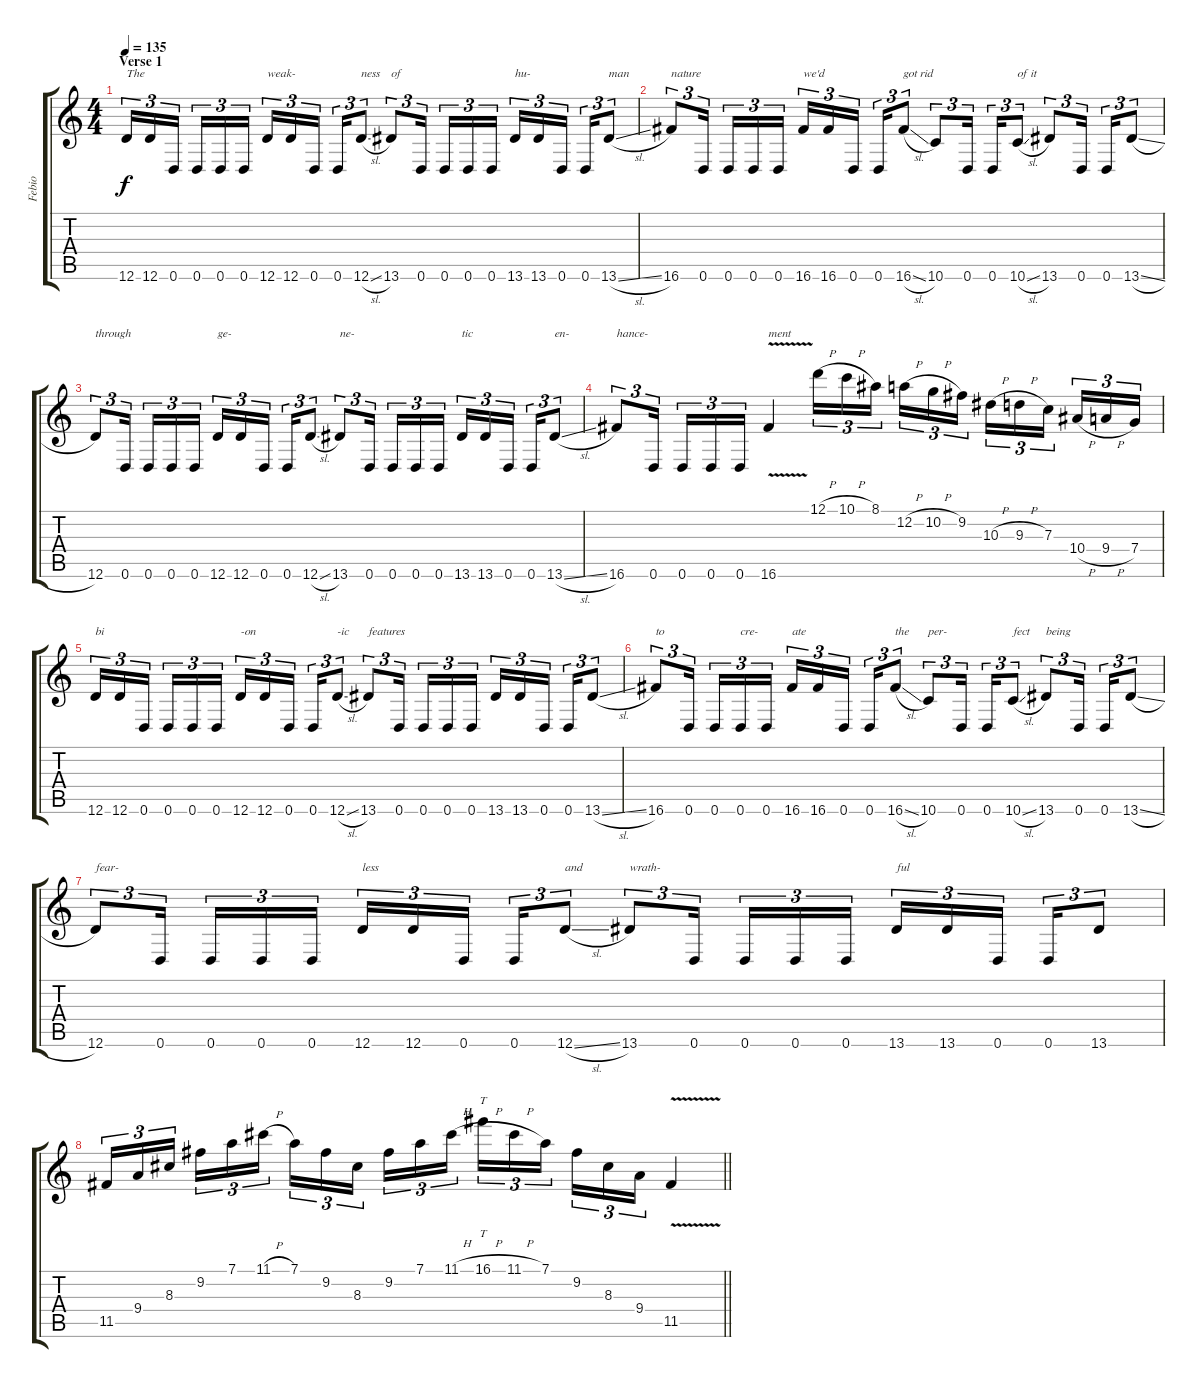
\track ("Febio" "Febio") {instrument distortionguitar}
\staff {score tabs}
\tuning (D4 A3 F3 C3 G2 D2) {hide}
\ts (4 4)
\section ("" "Verse 1")
\tempo 135
\clef g2
\ks c
12.6.16{tu (3 2) txt "The" dy f} 12.6.16{tu (3 2)} 0.6.16{tu (3 2) beam splitsecondary} 0.6.16{tu (3 2)} 0.6.16{tu (3 2)} 0.6.16{tu (3 2)} 12.6.16{tu (3 2) txt "weak-"} 12.6.16{tu (3 2)} 0.6.16{tu (3 2) beam splitsecondary} 0.6.16{tu (3 2)} 12.6{sl}.8{tu (3 2) txt "ness"} 13.6.8{tu (3 2) txt "of"} 0.6.16{tu (3 2) beam splitsecondary} 0.6.16{tu (3 2)} 0.6.16{tu (3 2)} 0.6.16{tu (3 2)} 13.6.16{tu (3 2) txt "hu-"} 13.6.16{tu (3 2)} 0.6.16{tu (3 2) beam splitsecondary} 0.6.16{tu (3 2)} 13.6{sl}.8{tu (3 2) txt "man"} |
16.6.8{tu (3 2) txt "nature"} 0.6.16{tu (3 2) beam splitsecondary} 0.6.16{tu (3 2)} 0.6.16{tu (3 2)} 0.6.16{tu (3 2)} 16.6.16{tu (3 2) txt "we'd"} 16.6.16{tu (3 2)} 0.6.16{tu (3 2) beam splitsecondary} 0.6.16{tu (3 2)} 16.6{sl}.8{tu (3 2) txt "got rid"} 10.6.8{tu (3 2)} 0.6.16{tu (3 2) beam splitsecondary} 0.6.16{tu (3 2)} 10.6{sl}.8{tu (3 2) txt "of it"} 13.6.8{tu (3 2)} 0.6.16{tu (3 2) beam splitsecondary} 0.6.16{tu (3 2)} 13.6{sl}.8{tu (3 2)} |
12.6.8{tu (3 2) txt "through"} 0.6.16{tu (3 2) beam splitsecondary} 0.6.16{tu (3 2)} 0.6.16{tu (3 2)} 0.6.16{tu (3 2)} 12.6.16{tu (3 2) txt "ge-"} 12.6.16{tu (3 2)} 0.6.16{tu (3 2) beam splitsecondary} 0.6.16{tu (3 2)} 12.6{sl}.8{tu (3 2)} 13.6.8{tu (3 2) txt "ne-"} 0.6.16{tu (3 2) beam splitsecondary} 0.6.16{tu (3 2)} 0.6.16{tu (3 2)} 0.6.16{tu (3 2)} 13.6.16{tu (3 2) txt "tic"} 13.6.16{tu (3 2)} 0.6.16{tu (3 2) beam splitsecondary} 0.6.16{tu (3 2)} 13.6{sl}.8{tu (3 2) txt "en-"} |
16.6.8{tu (3 2) txt "hance-"} 0.6.16{tu (3 2) beam splitsecondary} 0.6.16{tu (3 2)} 0.6.16{tu (3 2)} 0.6.16{tu (3 2)} 16.6{v}.4{txt "ment"} 12.1{h}.16{tu (3 2)} 10.1{h}.16{tu (3 2)} 8.1.16{tu (3 2) beam splitsecondary} 12.2{h}.16{tu (3 2)} 10.2{h}.16{tu (3 2)} 9.2.16{tu (3 2)} 10.3{h}.16{tu (3 2)} 9.3{h}.16{tu (3 2)} 7.3.16{tu (3 2) beam splitsecondary} 10.4{h}.16{tu (3 2)} 9.4{h}.16{tu (3 2)} 7.4.16{tu (3 2)} |
12.6.16{tu (3 2) txt "bi"} 12.6.16{tu (3 2)} 0.6.16{tu (3 2) beam splitsecondary} 0.6.16{tu (3 2)} 0.6.16{tu (3 2)} 0.6.16{tu (3 2)} 12.6.16{tu (3 2) txt "-on"} 12.6.16{tu (3 2)} 0.6.16{tu (3 2) beam splitsecondary} 0.6.16{tu (3 2)} 12.6{sl}.8{tu (3 2) txt "-ic"} 13.6.8{tu (3 2) txt "features"} 0.6.16{tu (3 2) beam splitsecondary} 0.6.16{tu (3 2)} 0.6.16{tu (3 2)} 0.6.16{tu (3 2)} 13.6.16{tu (3 2)} 13.6.16{tu (3 2)} 0.6.16{tu (3 2) beam splitsecondary} 0.6.16{tu (3 2)} 13.6{sl}.8{tu (3 2)} |
16.6.8{tu (3 2) txt "to"} 0.6.16{tu (3 2) beam splitsecondary} 0.6.16{tu (3 2)} 0.6.16{tu (3 2) txt "cre-"} 0.6.16{tu (3 2)} 16.6.16{tu (3 2) txt "ate"} 16.6.16{tu (3 2)} 0.6.16{tu (3 2) beam splitsecondary} 0.6.16{tu (3 2)} 16.6{sl}.8{tu (3 2) txt "the"} 10.6.8{tu (3 2) txt "per-"} 0.6.16{tu (3 2) beam splitsecondary} 0.6.16{tu (3 2)} 10.6{sl}.8{tu (3 2) txt "fect"} 13.6.8{tu (3 2) txt "being"} 0.6.16{tu (3 2) beam splitsecondary} 0.6.16{tu (3 2)} 13.6{sl}.8{tu (3 2)} |
12.6.8{tu (3 2) txt "fear-"} 0.6.16{tu (3 2) beam splitsecondary} 0.6.16{tu (3 2)} 0.6.16{tu (3 2)} 0.6.16{tu (3 2)} 12.6.16{tu (3 2) txt "less"} 12.6.16{tu (3 2)} 0.6.16{tu (3 2) beam splitsecondary} 0.6.16{tu (3 2)} 12.6{sl}.8{tu (3 2) txt "and"} 13.6.8{tu (3 2) txt "wrath-"} 0.6.16{tu (3 2) beam splitsecondary} 0.6.16{tu (3 2)} 0.6.16{tu (3 2)} 0.6.16{tu (3 2)} 13.6.16{tu (3 2) txt "ful"} 13.6.16{tu (3 2)} 0.6.16{tu (3 2) beam splitsecondary} 0.6.16{tu (3 2)} 13.6.8{tu (3 2)} |
\barLineRight lightlight
11.5.16{tu (3 2)} 9.4.16{tu (3 2)} 8.3.16{tu (3 2) beam splitsecondary} 9.2.16{tu (3 2)} 7.1.16{tu (3 2)} 11.1{h}.16{tu (3 2)} 7.1.16{tu (3 2)} 9.2.16{tu (3 2)} 8.3.16{tu (3 2) beam splitsecondary} 9.2.16{tu (3 2)} 7.1.16{tu (3 2)} 11.1{h}.16{tu (3 2)} 16.1{h}.16{tt tu (3 2)} 11.1{h}.16{tu (3 2)} 7.1.16{tu (3 2) beam splitsecondary} 9.2.16{tu (3 2)} 8.3.16{tu (3 2)} 9.4.16{tu (3 2)} 11.5{v}.4
